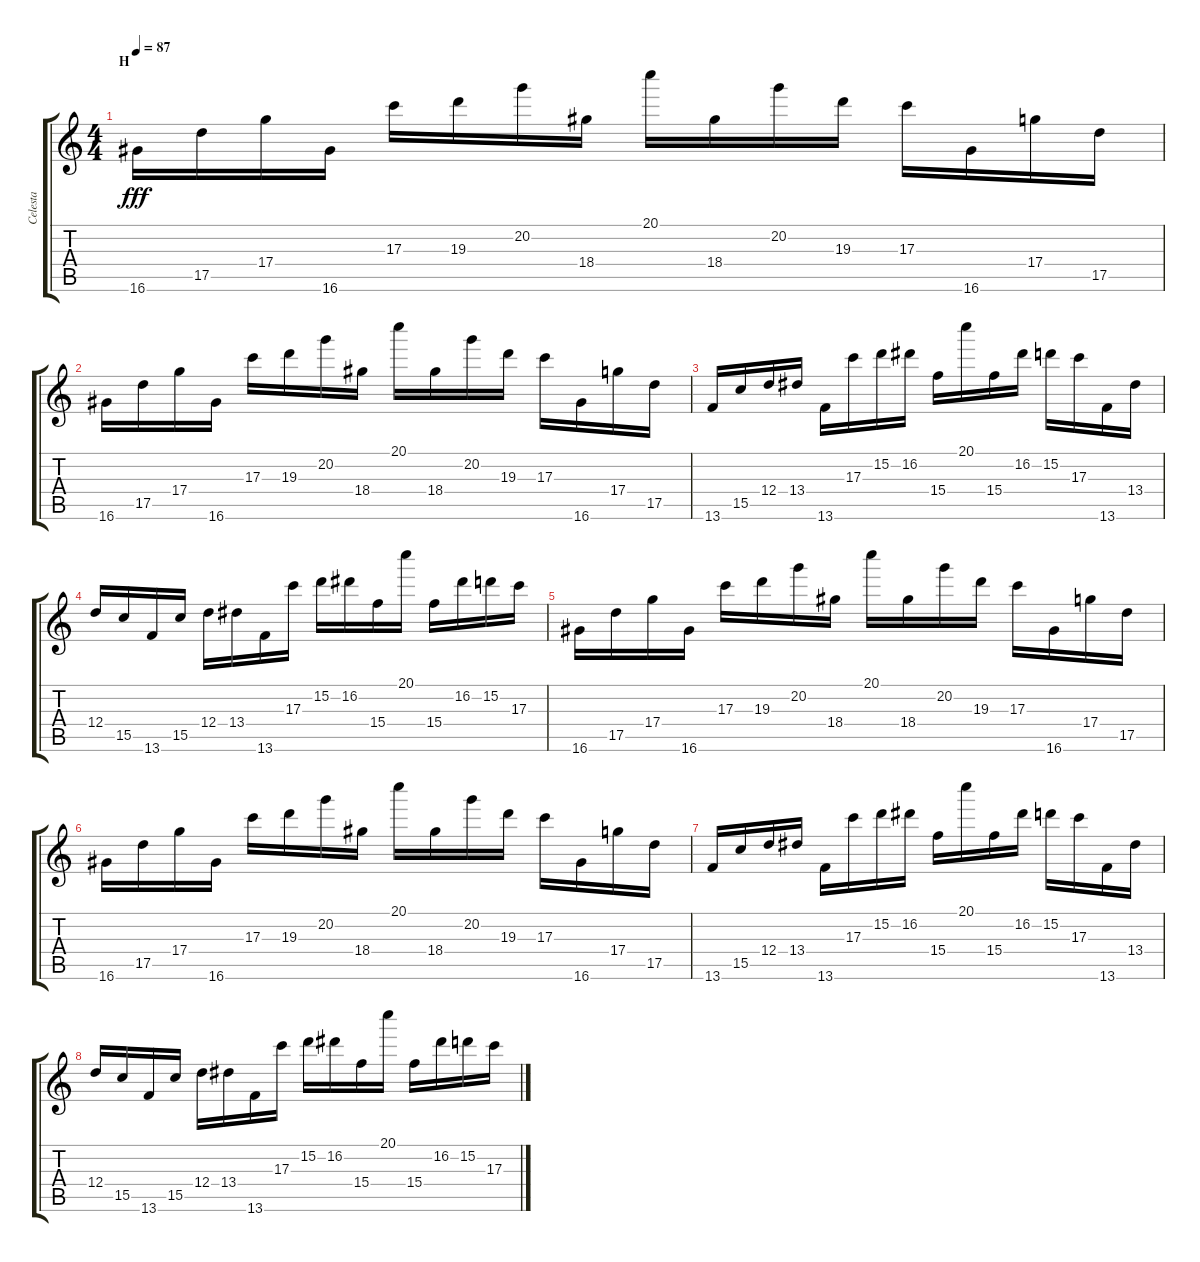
\track ("Celesta" "Celesta") {instrument celesta}
\staff {score tabs}
\tuning (E5 B4 G4 D4 A3 E3) {hide}
\ts (4 4)
\section ("" "H")
\tempo 87
\clef g2
\ks c
16.6.16{dy fff} 17.5.16 17.4.16 16.6.16 17.3.16 19.3.16 20.2.16 18.4.16 20.1.16 18.4.16 20.2.16 19.3.16 17.3.16 16.6.16 17.4.16 17.5.16 |
16.6.16 17.5.16 17.4.16 16.6.16 17.3.16 19.3.16 20.2.16 18.4.16 20.1.16 18.4.16 20.2.16 19.3.16 17.3.16 16.6.16 17.4.16 17.5.16 |
13.6.16 15.5.16 12.4.16 13.4.16 13.6.16 17.3.16 15.2.16 16.2.16 15.4.16 20.1.16 15.4.16 16.2.16 15.2.16 17.3.16 13.6.16 13.4.16 |
12.4.16 15.5.16 13.6.16 15.5.16 12.4.16 13.4.16 13.6.16 17.3.16 15.2.16 16.2.16 15.4.16 20.1.16 15.4.16 16.2.16 15.2.16 17.3.16 |
16.6.16 17.5.16 17.4.16 16.6.16 17.3.16 19.3.16 20.2.16 18.4.16 20.1.16 18.4.16 20.2.16 19.3.16 17.3.16 16.6.16 17.4.16 17.5.16 |
16.6.16 17.5.16 17.4.16 16.6.16 17.3.16 19.3.16 20.2.16 18.4.16 20.1.16 18.4.16 20.2.16 19.3.16 17.3.16 16.6.16 17.4.16 17.5.16 |
13.6.16 15.5.16 12.4.16 13.4.16 13.6.16 17.3.16 15.2.16 16.2.16 15.4.16 20.1.16 15.4.16 16.2.16 15.2.16 17.3.16 13.6.16 13.4.16 |
12.4.16 15.5.16 13.6.16 15.5.16 12.4.16 13.4.16 13.6.16 17.3.16 15.2.16 16.2.16 15.4.16 20.1.16 15.4.16 16.2.16 15.2.16 17.3.16
